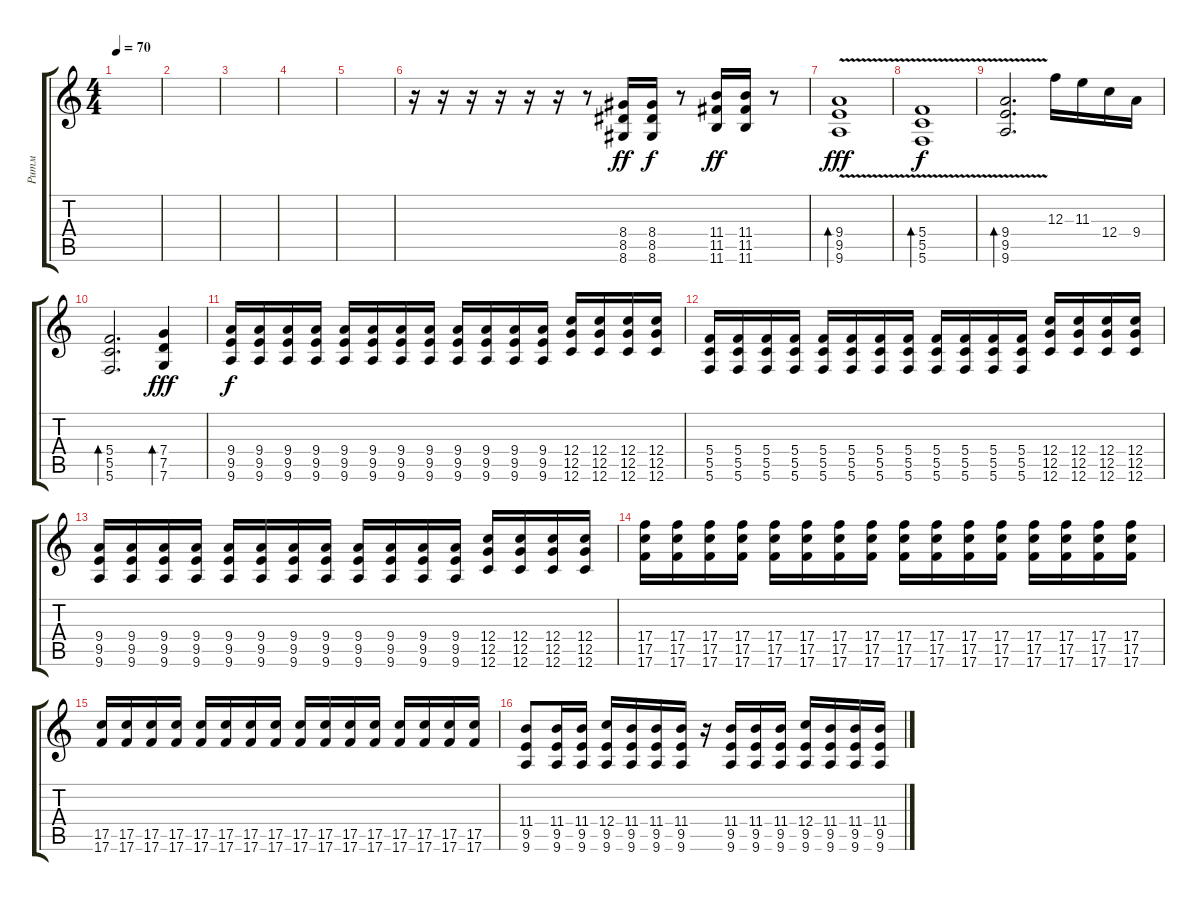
\track ("Ритм" "Ритм") {instrument distortionguitar}
\staff {score tabs}
\tuning (D4 A3 F3 C3 G2 C2) {hide}
\ts (4 4)
\tempo 70
\clef g2
\ks c
|
|
|
|
|
r.16 r.16 r.16 r.16 r.16 r.16 r.8 (8.4 8.5 8.6).16{dy ff} (8.4 8.5 8.6).16{dy f} r.8 (11.4 11.5 11.6).16{dy ff} (11.4 11.5 11.6).16 r.8 |
(9.4{v} 9.5 9.6).1{bd 120 dy fff} |
(5.4 5.5{v} 5.6).1{bd 120 dy f} |
(9.4{v} 9.5 9.6).2{d bd 120} 12.3.16 11.3.16 12.4.16 9.4.16 |
(5.4 5.5 5.6).2{d bd 120} (7.4 7.5 7.6).4{bd 120 dy fff} |
(9.4 9.5 9.6).16{dy f} (9.4 9.5 9.6).16 (9.4 9.5 9.6).16 (9.4 9.5 9.6).16 (9.4 9.5 9.6).16 (9.4 9.5 9.6).16 (9.4 9.5 9.6).16 (9.4 9.5 9.6).16 (9.4 9.5 9.6).16 (9.4 9.5 9.6).16 (9.4 9.5 9.6).16 (9.4 9.5 9.6).16 (12.4 12.5 12.6).16 (12.4 12.5 12.6).16 (12.4 12.5 12.6).16 (12.4 12.5 12.6).16 |
(5.4 5.5 5.6).16 (5.4 5.5 5.6).16 (5.4 5.5 5.6).16 (5.4 5.5 5.6).16 (5.4 5.5 5.6).16 (5.4 5.5 5.6).16 (5.4 5.5 5.6).16 (5.4 5.5 5.6).16 (5.4 5.5 5.6).16 (5.4 5.5 5.6).16 (5.4 5.5 5.6).16 (5.4 5.5 5.6).16 (12.4 12.5 12.6).16 (12.4 12.5 12.6).16 (12.4 12.5 12.6).16 (12.4 12.5 12.6).16 |
(9.4 9.5 9.6).16 (9.4 9.5 9.6).16 (9.4 9.5 9.6).16 (9.4 9.5 9.6).16 (9.4 9.5 9.6).16 (9.4 9.5 9.6).16 (9.4 9.5 9.6).16 (9.4 9.5 9.6).16 (9.4 9.5 9.6).16 (9.4 9.5 9.6).16 (9.4 9.5 9.6).16 (9.4 9.5 9.6).16 (12.4 12.5 12.6).16 (12.4 12.5 12.6).16 (12.4 12.5 12.6).16 (12.4 12.5 12.6).16 |
(17.4 17.5 17.6).16 (17.4 17.5 17.6).16 (17.4 17.5 17.6).16 (17.4 17.5 17.6).16 (17.4 17.5 17.6).16 (17.4 17.5 17.6).16 (17.4 17.5 17.6).16 (17.4 17.5 17.6).16 (17.4 17.5 17.6).16 (17.4 17.5 17.6).16 (17.4 17.5 17.6).16 (17.4 17.5 17.6).16 (17.4 17.5 17.6).16 (17.4 17.5 17.6).16 (17.4 17.5 17.6).16 (17.4 17.5 17.6).16 |
(17.5 17.6).16 (17.5 17.6).16 (17.5 17.6).16 (17.5 17.6).16 (17.5 17.6).16 (17.5 17.6).16 (17.5 17.6).16 (17.5 17.6).16 (17.5 17.6).16 (17.5 17.6).16 (17.5 17.6).16 (17.5 17.6).16 (17.5 17.6).16 (17.5 17.6).16 (17.5 17.6).16 (17.5 17.6).16 |
(11.4 9.5 9.6).8 (11.4 9.5 9.6).16 (11.4 9.5 9.6).16 (12.4 9.5 9.6).16 (11.4 9.5 9.6).16 (11.4 9.5 9.6).16 (11.4 9.5 9.6).16 r.16 (11.4 9.5 9.6).16 (11.4 9.5 9.6).16 (11.4 9.5 9.6).16 (12.4 9.5 9.6).16 (11.4 9.5 9.6).16 (11.4 9.5 9.6).16 (11.4 9.5 9.6).16
